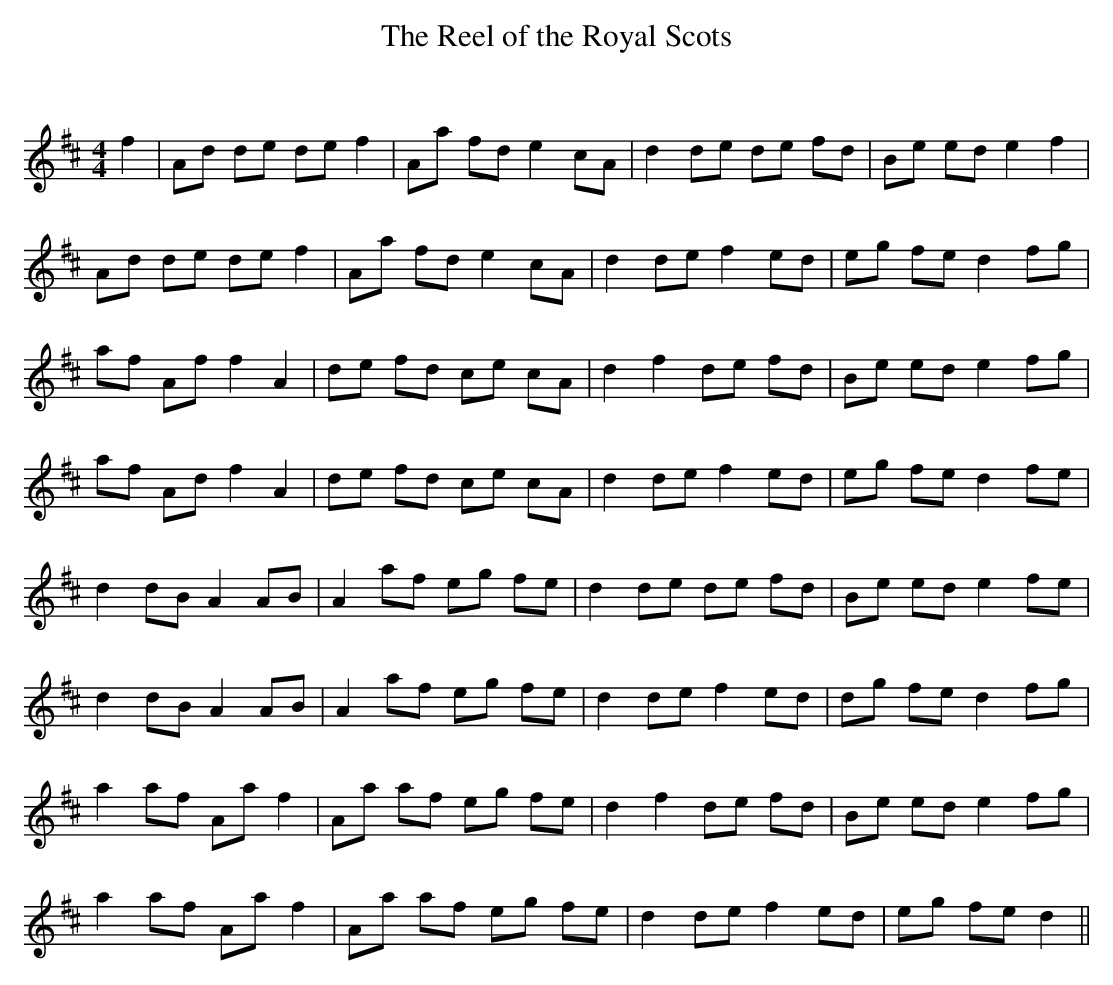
X:1
T: The Reel of the Royal Scots
C:
Q: 232
K:D
M:4/4
L:1/8
f2|Ad de de f2|Aa fd e2 cA|d2 de de fd|Be ed e2 f2|
Ad de de f2|Aa fd e2 cA|d2 de f2 ed|eg fe d2 fg|
af Af f2 A2|de fd ce cA|d2 f2 de fd|Be ed e2 fg|
af Ad f2 A2|de fd ce cA|d2 de f2 ed|eg fe d2 fe|
d2 dB A2 AB|A2 af eg fe|d2 de de fd|Be ed e2 fe|
d2 dB A2 AB|A2 af eg fe|d2 de f2 ed|dg fe d2 fg|
a2 af Aa f2|Aa af eg fe|d2 f2 de fd|Be ed e2 fg|
a2 af Aa f2|Aa af eg fe|d2 de f2 ed|eg fe d2 ||
